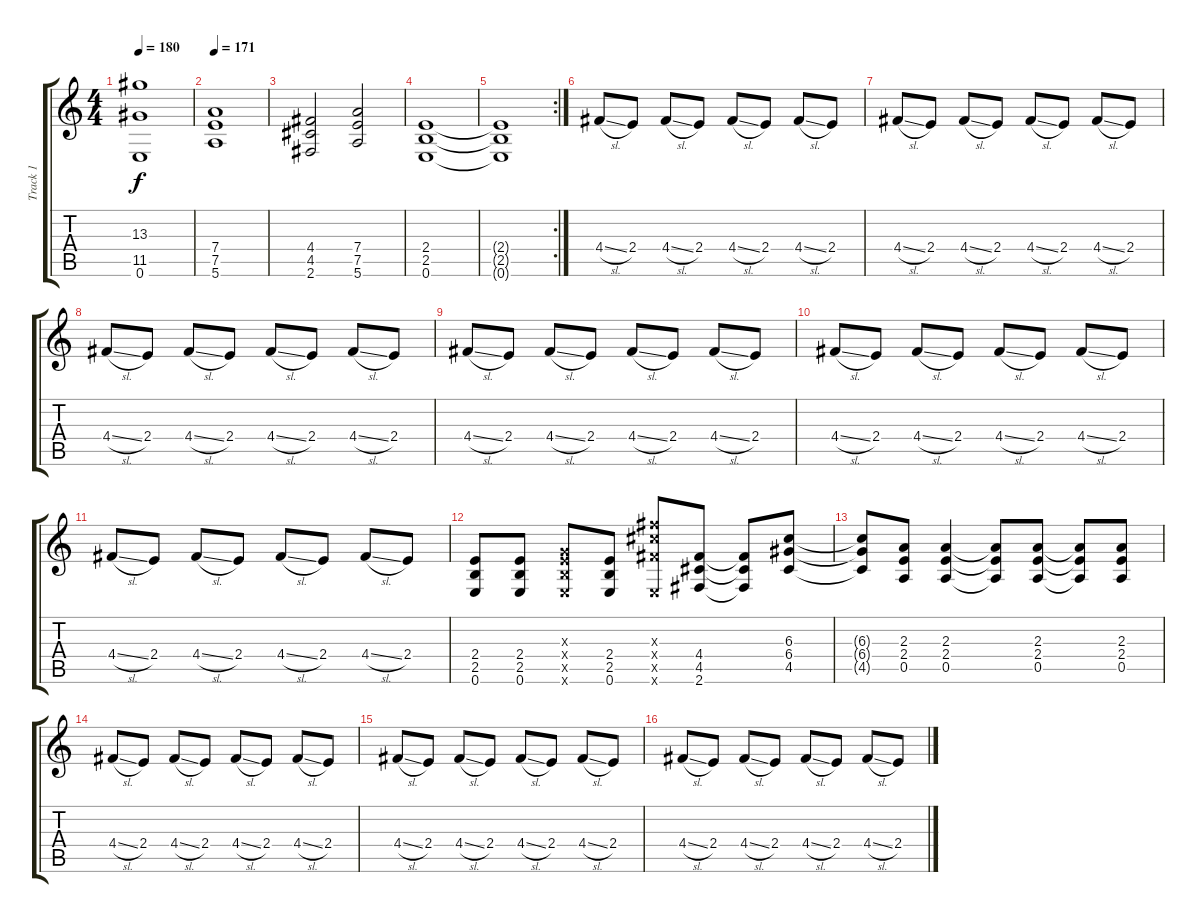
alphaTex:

\track ("Track 1" "Track 1") {instrument overdrivenguitar}
\staff {score tabs}
\tuning (E4 B3 G3 D3 A2 E2) {hide}
\ts (4 4)
\tempo 180
\clef g2
\ks c
(13.3{t} 11.5{t} 0.6{t}).1{dy f} |
\tempo 171
(7.4 7.5 5.6).1 |
(4.4 4.5 2.6).2 (7.4 7.5 5.6).2 |
(2.4 2.5 0.6).1 |
\rc 2
(2.4{t} 2.5{t} 0.6{t}).1 |
4.4{sl}.8{volume 12} 2.4.8 4.4{sl}.8 2.4.8 4.4{sl}.8 2.4.8 4.4{sl}.8 2.4.8 |
4.4{sl}.8{volume 12} 2.4.8 4.4{sl}.8 2.4.8 4.4{sl}.8 2.4.8 4.4{sl}.8 2.4.8 |
4.4{sl}.8{volume 12} 2.4.8 4.4{sl}.8 2.4.8 4.4{sl}.8 2.4.8 4.4{sl}.8 2.4.8 |
4.4{sl}.8{volume 12} 2.4.8 4.4{sl}.8 2.4.8 4.4{sl}.8 2.4.8 4.4{sl}.8 2.4.8 |
4.4{sl}.8{volume 12} 2.4.8 4.4{sl}.8 2.4.8 4.4{sl}.8 2.4.8 4.4{sl}.8 2.4.8 |
4.4{sl}.8{volume 12} 2.4.8 4.4{sl}.8 2.4.8 4.4{sl}.8 2.4.8 4.4{sl}.8 2.4.8 |
(2.4 2.5 0.6).8{volume 13 instrument distortionguitar} (2.4 2.5 0.6).8 (0.3{x} 2.4{x} 2.5{x} 0.6{x}).8 (2.4 2.5 0.6).8 (11.3{x} 11.4{x} 9.5{x} 0.6{x}).8 (4.4 4.5 2.6).8 (4.4{t} 4.5{t} 2.6{t}).8 (6.3 6.4 4.5).8 |
(6.3{t} 6.4{t} 4.5{t}).8 (2.3 2.4 0.5).8 (2.3 2.4 0.5).4 (2.3{t} 2.4{t} 0.5{t}).8 (2.3 2.4 0.5).8 (2.3{t} 2.4{t} 0.5{t}).8 (2.3 2.4 0.5).8 |
4.4{sl}.8{volume 12} 2.4.8 4.4{sl}.8 2.4.8 4.4{sl}.8 2.4.8 4.4{sl}.8 2.4.8 |
4.4{sl}.8{volume 12} 2.4.8 4.4{sl}.8 2.4.8 4.4{sl}.8 2.4.8 4.4{sl}.8 2.4.8 |
4.4{sl}.8{volume 12} 2.4.8 4.4{sl}.8 2.4.8 4.4{sl}.8 2.4.8 4.4{sl}.8 2.4.8
